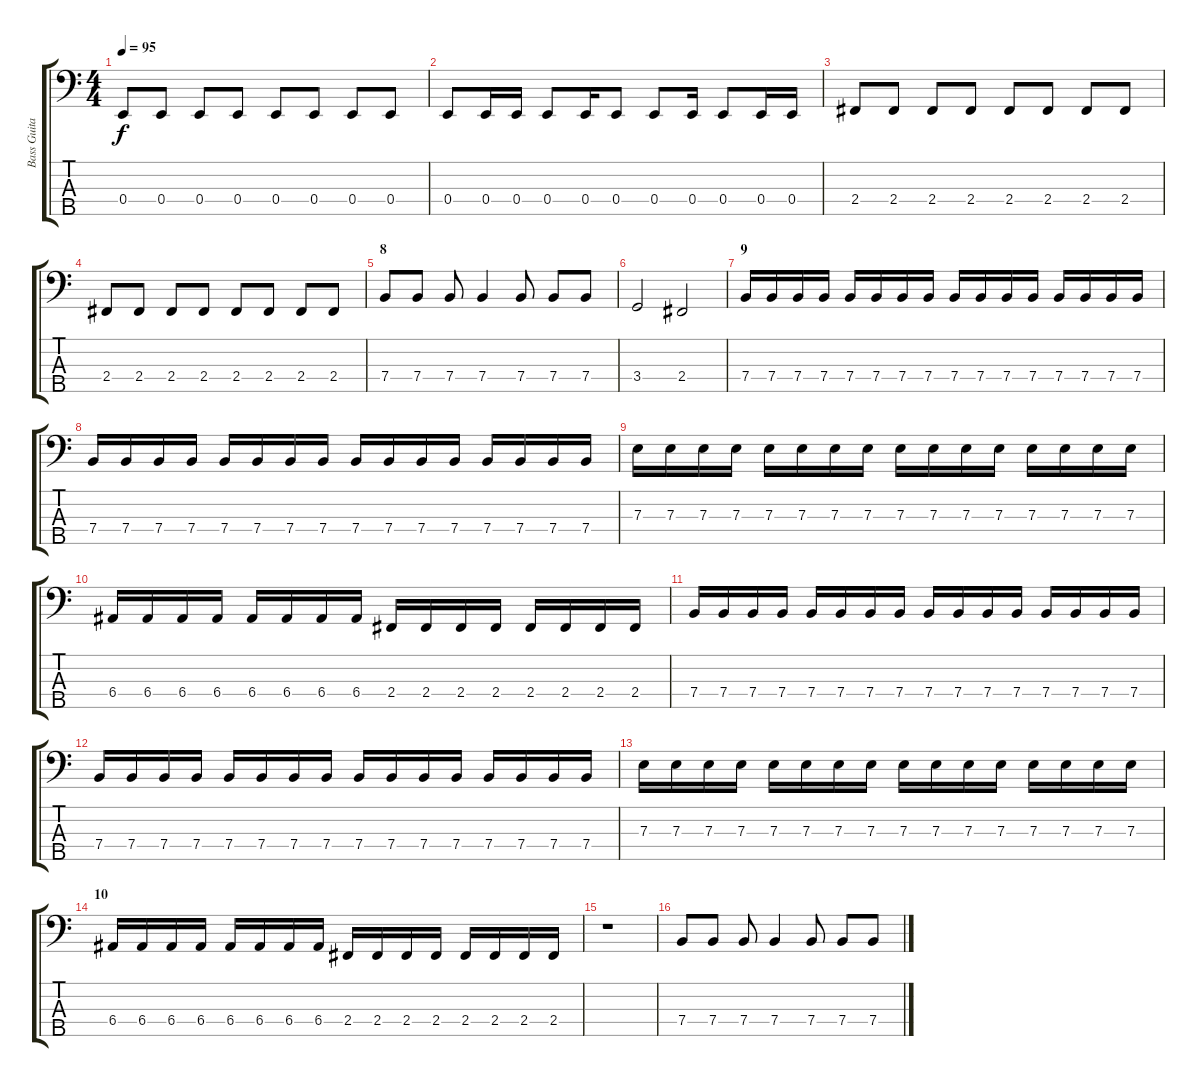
\track ("Bass Guitar" "Bass Guita") {instrument electricbassfinger}
\staff {score tabs}
\tuning (G2 D2 A1 E1 B0) {hide}
\ts (4 4)
\tempo 95
\clef f4
\ks c
0.4.8{dy f} 0.4.8 0.4.8 0.4.8 0.4.8 0.4.8 0.4.8 0.4.8 |
0.4.8 0.4.16 0.4.16 0.4.8 0.4.16 0.4.8 0.4.8 0.4.16 0.4.8 0.4.16 0.4.16 |
2.4.8 2.4.8 2.4.8 2.4.8 2.4.8 2.4.8 2.4.8 2.4.8 |
2.4.8 2.4.8 2.4.8 2.4.8 2.4.8 2.4.8 2.4.8 2.4.8 |
\section ("" "8")
7.4.8 7.4.8 7.4.8 7.4.4 7.4.8 7.4.8 7.4.8 |
3.4.2 2.4.2 |
\section ("" "9")
7.4.16 7.4.16 7.4.16 7.4.16 7.4.16 7.4.16 7.4.16 7.4.16 7.4.16 7.4.16 7.4.16 7.4.16 7.4.16 7.4.16 7.4.16 7.4.16 |
7.4.16 7.4.16 7.4.16 7.4.16 7.4.16 7.4.16 7.4.16 7.4.16 7.4.16 7.4.16 7.4.16 7.4.16 7.4.16 7.4.16 7.4.16 7.4.16 |
7.3.16 7.3.16 7.3.16 7.3.16 7.3.16 7.3.16 7.3.16 7.3.16 7.3.16 7.3.16 7.3.16 7.3.16 7.3.16 7.3.16 7.3.16 7.3.16 |
6.4.16 6.4.16 6.4.16 6.4.16 6.4.16 6.4.16 6.4.16 6.4.16 2.4.16 2.4.16 2.4.16 2.4.16 2.4.16 2.4.16 2.4.16 2.4.16 |
7.4.16 7.4.16 7.4.16 7.4.16 7.4.16 7.4.16 7.4.16 7.4.16 7.4.16 7.4.16 7.4.16 7.4.16 7.4.16 7.4.16 7.4.16 7.4.16 |
7.4.16 7.4.16 7.4.16 7.4.16 7.4.16 7.4.16 7.4.16 7.4.16 7.4.16 7.4.16 7.4.16 7.4.16 7.4.16 7.4.16 7.4.16 7.4.16 |
7.3.16 7.3.16 7.3.16 7.3.16 7.3.16 7.3.16 7.3.16 7.3.16 7.3.16 7.3.16 7.3.16 7.3.16 7.3.16 7.3.16 7.3.16 7.3.16 |
\section ("" "10")
6.4.16 6.4.16 6.4.16 6.4.16 6.4.16 6.4.16 6.4.16 6.4.16 2.4.16 2.4.16 2.4.16 2.4.16 2.4.16 2.4.16 2.4.16 2.4.16 |
r.1 |
7.4.8 7.4.8 7.4.8 7.4.4 7.4.8 7.4.8 7.4.8
